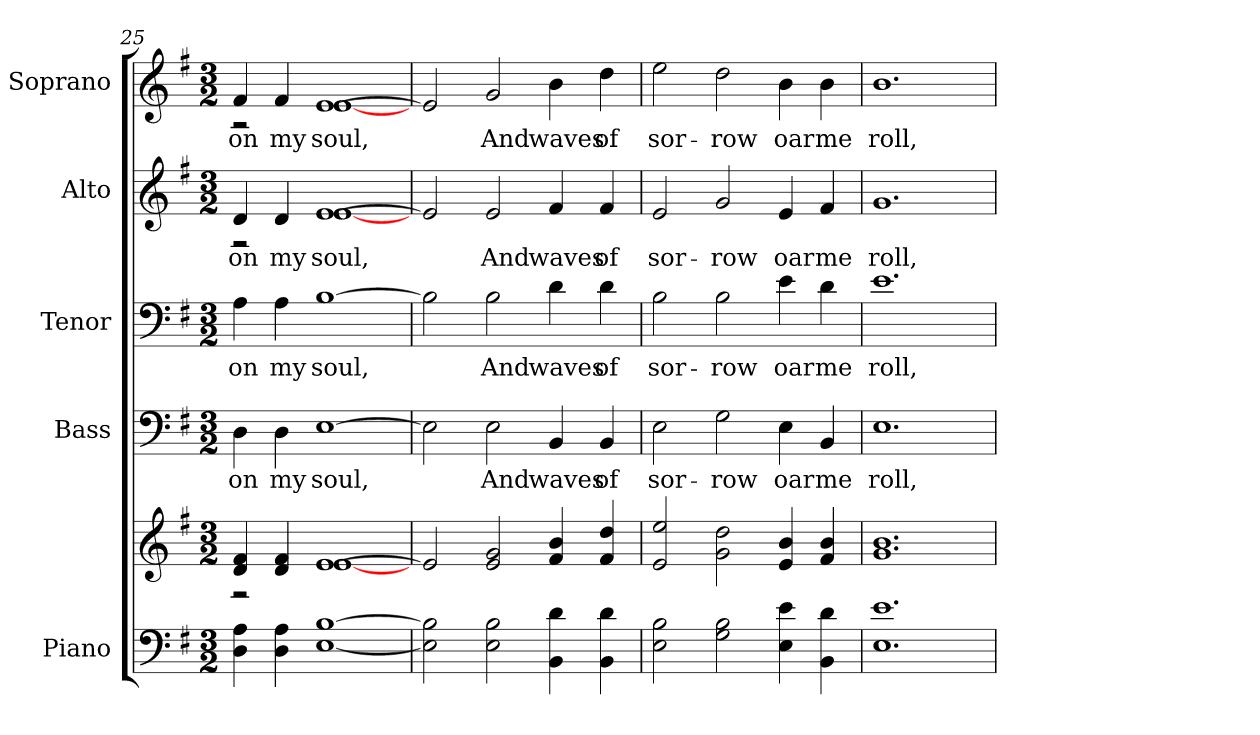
**kern	**kern	**kern	**text	**kern	**text	**kern	**text	**kern	**text
*part5	*part5	*part4	*part4	*part3	*part3	*part2	*part2	*part1	*part1
*staff6	*staff5	*staff4	*staff4	*staff3	*staff3	*staff2	*staff2	*staff1	*staff1
*I"Piano	*	*I"Bass	*	*I"Tenor	*	*I"Alto	*	*I"Soprano	*
*I'Pno.	*	*I'B.	*	*I'T.	*	*I'A.	*	*I'S.	*
!!LO:PB:g=z
*clefF4	*clefG2	*clefF4	*	*clefF4	*	*clefG2	*	*clefG2	*
*k[f#]	*k[f#]	*k[f#]	*	*k[f#]	*	*k[f#]	*	*k[f#]	*
*G:	*G:	*G:	*	*G:	*	*G:	*	*G:	*
*M3/2	*M3/2	*M3/2	*	*M3/2	*	*M3/2	*	*M3/2	*
=25	=25	=25	=25	=25	=25	=25	=25	=25	=25
*	*^	*	*	*	*	*	*	*	*
!	!	!	!	!LO:LY:b:color=#000000	!	!	!	!	!	!
!	!	!	!	!	!	!LO:LY:b:color=#000000	!	!	!	!
!	!	!	!	!	!	!	!	!LO:LY:b:color=#000000	!	!
*	*	*	*	*	*	*	*^	*	*	*
!	!	!	!	!	!	!	!	!	!	!	!LO:LY:b:color=#000000
*	*	*	*	*	*	*	*	*	*	*^	*
4Di\ 4Ai	4di/ 4f#i	2r	4Di\	on	4Ai\	on	4di/	2r	on	4f#i/	2r	on
!	!	!	!	!LO:LY:b:color=#000000	!	!	!	!	!	!	!	!
!	!	!	!	!	!	!LO:LY:b:color=#000000	!	!	!	!	!	!
!	!	!	!	!	!	!	!	!	!LO:LY:b:color=#000000	!	!	!
!	!	!	!	!	!	!	!	!	!	!	!	!LO:LY:b:color=#000000
4Di\ 4Ai	4di/ 4f#i	.	4Di\	my	4Ai\	my	4di/	.	my	4f#i/	.	my
!	!	!	!	!LO:LY:b:color=#000000	!	!	!	!	!	!	!	!
!	!	!	!	!	!	!LO:LY:b:color=#000000	!	!	!	!	!	!
!	!	!	!	!	!	!	!	!	!LO:LY:b:color=#000000	!	!	!
!	!	!	!	!	!	!	!	!	!	!	!	!LO:LY:b:color=#000000
[<1Ei [>1Bi	[<1ei	[<1ei	[>1Ei	soul,	[>1Bi	soul,	[<1ei	[<1ei	soul,	[<1ei	[<1ei	soul,
*	*	*	*	*	*	*	*v	*v	*	*	*	*
*	*v	*v	*	*	*	*	*	*	*v	*v	*
=26	=26	=26	=26	=26	=26	=26	=26	=26	=26
2Ei\] 2Bi]	2ei/]	2Ei\]	.	2Bi\]	.	2ei/]	.	2ei/]	.
!	!	!	!LO:LY:b:color=#000000	!	!	!	!	!	!
!	!	!	!	!	!LO:LY:b:color=#000000	!	!	!	!
!	!	!	!	!	!	!	!LO:LY:b:color=#000000	!	!
!	!	!	!	!	!	!	!	!	!LO:LY:b:color=#000000
2Ei\ 2Bi	2ei/ 2gi	2Ei\	And	2Bi\	And	2ei/	And	2gi/	And
!	!	!	!LO:LY:b:color=#000000	!	!	!	!	!	!
!	!	!	!	!	!LO:LY:b:color=#000000	!	!	!	!
!	!	!	!	!	!	!	!LO:LY:b:color=#000000	!	!
!	!	!	!	!	!	!	!	!	!LO:LY:b:color=#000000
4BBi\ 4di	4f#i/ 4bi	4BBi/	waves	4di\	waves	4f#i/	waves	4bi\	waves
!	!	!	!LO:LY:b:color=#000000	!	!	!	!	!	!
!	!	!	!	!	!LO:LY:b:color=#000000	!	!	!	!
!	!	!	!	!	!	!	!LO:LY:b:color=#000000	!	!
!	!	!	!	!	!	!	!	!	!LO:LY:b:color=#000000
4BBi\ 4di	4f#i/ 4ddi	4BBi/	of	4di\	of	4f#i/	of	4ddi\	of
=27	=27	=27	=27	=27	=27	=27	=27	=27	=27
!	!	!	!LO:LY:b:color=#000000	!	!	!	!	!	!
!	!	!	!	!	!LO:LY:b:color=#000000	!	!	!	!
!	!	!	!	!	!	!	!LO:LY:b:color=#000000	!	!
!	!	!	!	!	!	!	!	!	!LO:LY:b:color=#000000
2Ei\ 2Bi	2ei/ 2eei	2Ei\	sor-	2Bi\	sor-	2ei/	sor-	2eei\	sor-
!	!	!	!LO:LY:b:color=#000000	!	!	!	!	!	!
!	!	!	!	!	!LO:LY:b:color=#000000	!	!	!	!
!	!	!	!	!	!	!	!LO:LY:b:color=#000000	!	!
!	!	!	!	!	!	!	!	!	!LO:LY:b:color=#000000
2Gi\ 2Bi	2gi\ 2ddi	2Gi\	-row	2Bi\	-row	2gi/	-row	2ddi\	-row
!	!	!	!LO:LY:b:color=#000000	!	!	!	!	!	!
!	!	!	!	!	!LO:LY:b:color=#000000	!	!	!	!
!	!	!	!	!	!	!	!LO:LY:b:color=#000000	!	!
!	!	!	!	!	!	!	!	!	!LO:LY:b:color=#000000
4Ei\ 4ei	4ei/ 4bi	4Ei\	oar	4ei\	oar	4ei/	oar	4bi\	oar
!	!	!	!LO:LY:b:color=#000000	!	!	!	!	!	!
!	!	!	!	!	!LO:LY:b:color=#000000	!	!	!	!
!	!	!	!	!	!	!	!LO:LY:b:color=#000000	!	!
!	!	!	!	!	!	!	!	!	!LO:LY:b:color=#000000
4BBi\ 4di	4f#i/ 4bi	4BBi/	me	4di\	me	4f#i/	me	4bi\	me
=28	=28	=28	=28	=28	=28	=28	=28	=28	=28
!	!	!	!LO:LY:b:color=#000000	!	!	!	!	!	!
!	!	!	!	!	!LO:LY:b:color=#000000	!	!	!	!
!	!	!	!	!	!	!	!LO:LY:b:color=#000000	!	!
!	!	!	!	!	!	!	!	!	!LO:LY:b:color=#000000
1.Ei 1.ei	1.gi 1.bi	1.Ei	roll,	1.ei	roll,	1.gi	roll,	1.bi	roll,
=	=	=	=	=	=	=	=	=	=
*-	*-	*-	*-	*-	*-	*-	*-	*-	*-
